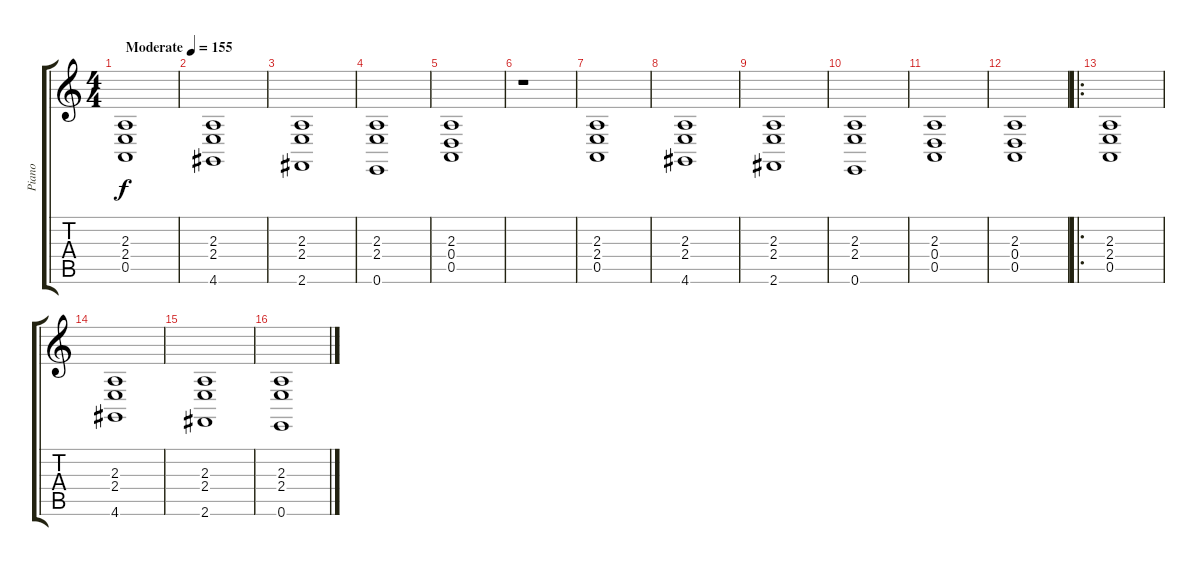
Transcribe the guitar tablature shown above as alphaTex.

\track ("Piano" "Piano") {instrument electricgrandpiano}
\staff {score tabs}
\tuning (E4 B3 G3 D3 A2 E2) {hide}
\ts (4 4)
\tempo (155 "Moderate")
\clef g2
\ks c
(2.3 2.4 0.5).1{dy f instrument electricgrandpiano} |
(2.3 2.4 4.6).1 |
(2.3 2.4 2.6).1 |
(2.3 2.4 0.6).1 |
(2.3 0.4 0.5).1 |
r.1 |
(2.3 2.4 0.5).1 |
(2.3 2.4 4.6).1 |
(2.3 2.4 2.6).1 |
(2.3 2.4 0.6).1 |
(2.3 0.4 0.5).1 |
(2.3 0.4 0.5).1 |
\ro
(2.3 2.4 0.5).1 |
(2.3 2.4 4.6).1 |
(2.3 2.4 2.6).1 |
(2.3 2.4 0.6).1
